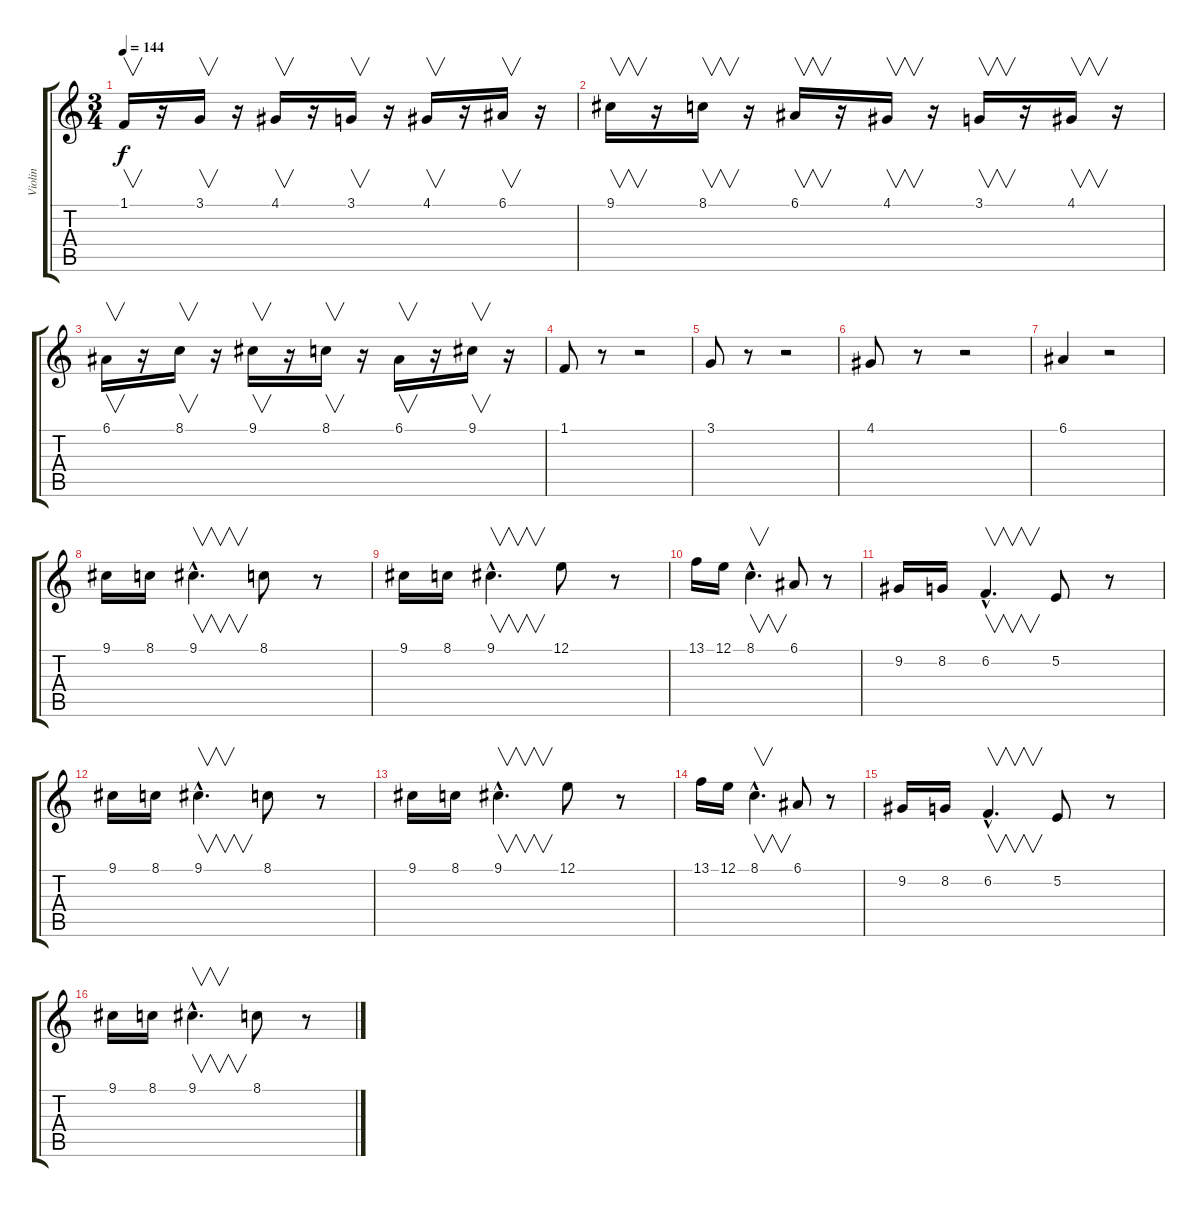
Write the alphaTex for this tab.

\track ("Violin" "Violin") {instrument violin}
\staff {score tabs}
\tuning (E4 B3 G3 D3 A2 E2) {hide}
\ts (3 4)
\tempo 144
\clef g2
\ks c
1.1.16{v dy f} r.16 3.1.16{v} r.16 4.1.16{v} r.16 3.1.16{v} r.16 4.1.16{v} r.16 6.1.16{v} r.16 |
9.1.16{v} r.16 8.1.16{v} r.16 6.1.16{v} r.16 4.1.16{v} r.16 3.1.16{v} r.16 4.1.16{v} r.16 |
6.1.16{v} r.16 8.1.16{v} r.16 9.1.16{v} r.16 8.1.16{v} r.16 6.1.16{v} r.16 9.1.16{v} r.16 |
1.1.8 r.8 r.2 |
3.1.8 r.8 r.2 |
4.1.8 r.8 r.2 |
6.1.4 r.2 |
9.1.16 8.1.16 9.1{hac}.4{v d} 8.1.8 r.8 |
9.1.16 8.1.16 9.1{hac}.4{v d} 12.1.8 r.8 |
13.1.16 12.1.16 8.1{hac}.4{v d} 6.1.8 r.8 |
9.2.16 8.2.16 6.2{hac}.4{v d} 5.2.8 r.8 |
9.1.16 8.1.16 9.1{hac}.4{v d} 8.1.8 r.8 |
9.1.16 8.1.16 9.1{hac}.4{v d} 12.1.8 r.8 |
13.1.16 12.1.16 8.1{hac}.4{v d} 6.1.8 r.8 |
9.2.16 8.2.16 6.2{hac}.4{v d} 5.2.8 r.8 |
9.1.16 8.1.16 9.1{hac}.4{v d} 8.1.8 r.8
